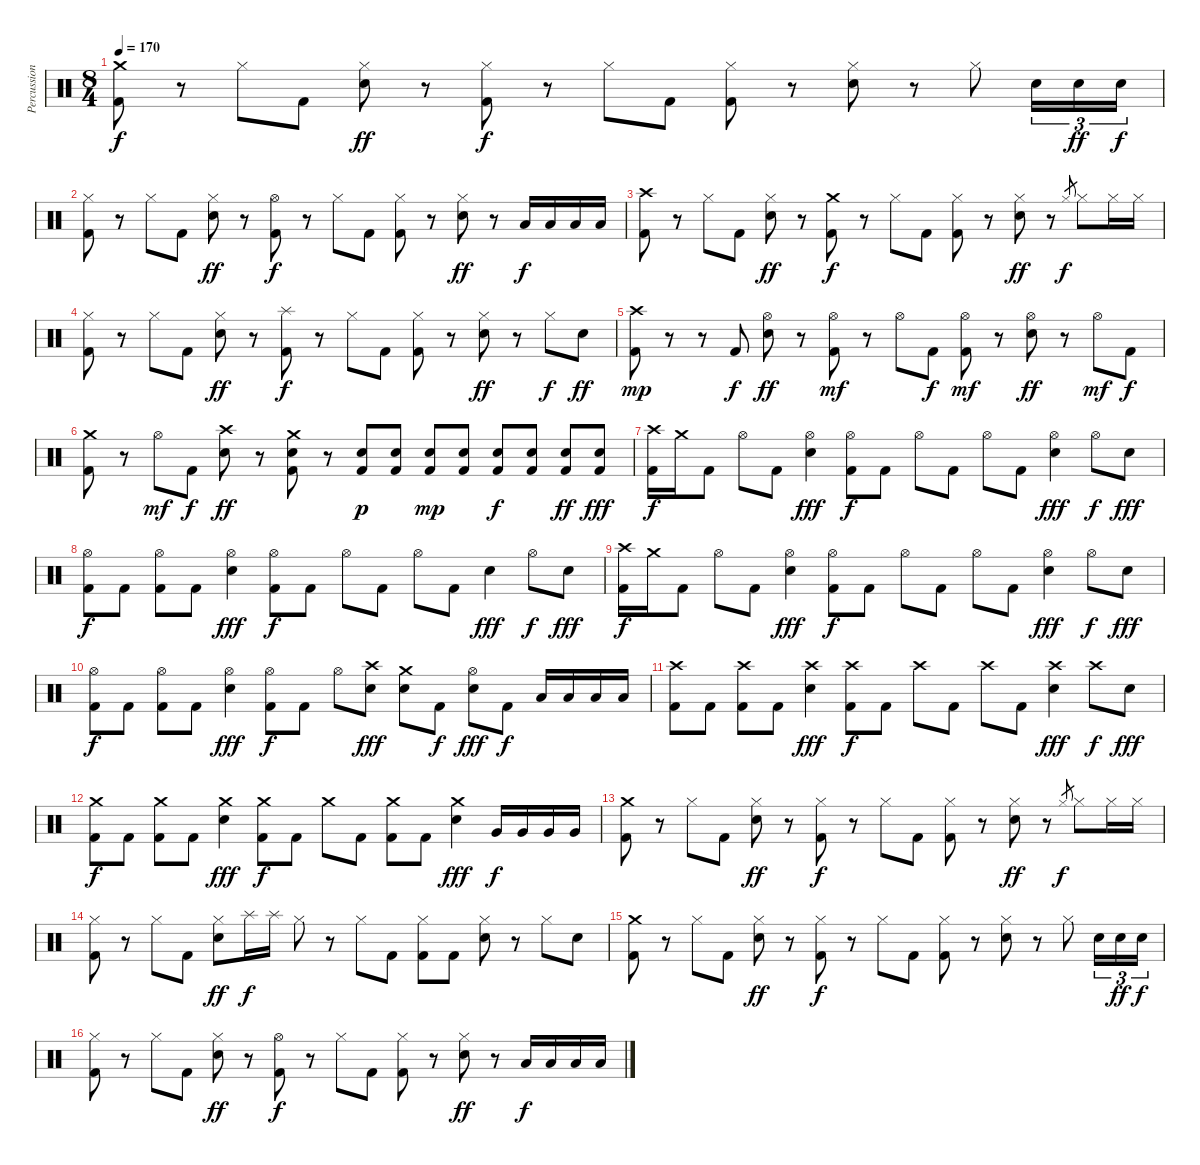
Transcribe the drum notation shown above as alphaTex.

\track ("Percussion" "Percussion") {instrument percussion}
\staff {score}
\articulation defaults
\ts (8 4)
\tempo 170
\clef neutral
\ks c
("Crash medium (hit)" "Kick (hit) 2").8{dy f} r.8 "Hi-Hat (closed)".8 "Kick (hit) 2".8 ("Hi-Hat (closed)" "Electric Snare (hit)").8{dy ff} r.8 ("Hi-Hat (closed)" "Kick (hit) 2").8{dy f} r.8 "Hi-Hat (closed)".8 "Kick (hit) 2".8 ("Hi-Hat (closed)" "Kick (hit) 2").8 r.8 ("Hi-Hat (closed)" "Electric Snare (hit)").8 r.8 "Hi-Hat (closed)".8 "Electric Snare (hit)".16{tu (3 2)} "Electric Snare (hit)".16{tu (3 2) dy ff} "Electric Snare (hit)".16{tu (3 2) dy f} |
("Hi-Hat (closed)" "Kick (hit) 2").8 r.8 "Hi-Hat (closed)".8 "Kick (hit) 2".8 ("Hi-Hat (closed)" "Electric Snare (hit)").8{dy ff} r.8 ("Hi-Hat (open)" "Kick (hit) 2").8{dy f} r.8 "Hi-Hat (closed)".8 "Kick (hit) 2".8 ("Hi-Hat (closed)" "Kick (hit) 2").8 r.8 ("Hi-Hat (closed)" "Electric Snare (hit)").8{dy ff} r.8 "Low Floor Tom (hit)".16{dy f} "Low Floor Tom (hit)".16 "Low Floor Tom (hit)".16 "Low Floor Tom (hit)".16 |
("Crash high (hit)" "Kick (hit) 2").8 r.8 "Hi-Hat (closed)".8 "Kick (hit) 2".8 ("Hi-Hat (closed)" "Electric Snare (hit)").8{dy ff} r.8 ("Crash medium (hit)" "Kick (hit) 2").8{dy f} r.8 "Hi-Hat (closed)".8 "Kick (hit) 2".8 ("Hi-Hat (closed)" "Kick (hit) 2").8 r.8 ("Hi-Hat (closed)" "Electric Snare (hit)").8{dy ff} r.8 "Hi-Hat (closed)".8{gr dy f} "Hi-Hat (closed)".8 "Hi-Hat (closed)".16 "Hi-Hat (closed)".16 |
("Hi-Hat (closed)" "Kick (hit) 2").8 r.8 "Hi-Hat (closed)".8 "Kick (hit) 2".8 ("Hi-Hat (closed)" "Electric Snare (hit)").8{dy ff} r.8 ("Splash (hit)" "Kick (hit) 2").8{dy f} r.8 "Hi-Hat (closed)".8 "Kick (hit) 2".8 ("Hi-Hat (closed)" "Kick (hit) 2").8 r.8 ("Hi-Hat (closed)" "Electric Snare (hit)").8{dy ff} r.8 "Hi-Hat (closed)".8{dy f} "Electric Snare (hit)".8{dy ff} |
("Crash high (hit)" "Kick (hit) 2").8{dy mp} r.8 r.8 "Kick (hit) 2".8{dy f} ("Hi-Hat (open)" "Electric Snare (hit)").8{dy ff} r.8 ("Hi-Hat (open)" "Kick (hit) 2").8{dy mf} r.8 "Hi-Hat (open)".8 "Kick (hit) 2".8{dy f} ("Hi-Hat (open)" "Kick (hit) 2").8{dy mf} r.8 ("Hi-Hat (open)" "Electric Snare (hit)").8{dy ff} r.8 "Hi-Hat (open)".8{dy mf} "Kick (hit) 2".8{dy f} |
("Crash medium (hit)" "Kick (hit) 2").8 r.8 "Hi-Hat (open)".8{dy mf} "Kick (hit) 2".8{dy f} ("Crash high (hit)" "Electric Snare (hit)").8{dy ff} r.8 ("Crash medium (hit)" "Kick (hit) 2" "Electric Snare (hit)").8 r.8 ("Kick (hit) 2" "Electric Snare (hit)").8{dy p} ("Kick (hit) 2" "Electric Snare (hit)").8 ("Kick (hit) 2" "Electric Snare (hit)").8{dy mp} ("Kick (hit) 2" "Electric Snare (hit)").8 ("Kick (hit) 2" "Electric Snare (hit)").8{dy f} ("Kick (hit) 2" "Electric Snare (hit)").8 ("Kick (hit) 2" "Electric Snare (hit)").8{dy ff} ("Kick (hit) 2" "Electric Snare (hit)").8{dy fff} |
("Kick (hit) 2" "Crash high (hit)").16{dy f} "Crash medium (hit)".16 "Kick (hit) 2".8 "Hi-Hat (open)".8 "Kick (hit) 2".8 ("Hi-Hat (open)" "Electric Snare (hit)").4{dy fff} ("Kick (hit) 2" "Hi-Hat (open)").8{dy f} "Kick (hit) 2".8 "Hi-Hat (open)".8 "Kick (hit) 2".8 "Hi-Hat (open)".8 "Kick (hit) 2".8 ("Hi-Hat (open)" "Electric Snare (hit)").4{dy fff} "Hi-Hat (open)".8{dy f} "Electric Snare (hit)".8{dy fff} |
("Kick (hit) 2" "Hi-Hat (open)").8{dy f} "Kick (hit) 2".8 ("Kick (hit) 2" "Hi-Hat (open)").8 "Kick (hit) 2".8 ("Hi-Hat (open)" "Electric Snare (hit)").4{dy fff} ("Kick (hit) 2" "Hi-Hat (open)").8{dy f} "Kick (hit) 2".8 "Hi-Hat (open)".8 "Kick (hit) 2".8 "Hi-Hat (open)".8 "Kick (hit) 2".8 "Electric Snare (hit)".4{dy fff} "Hi-Hat (open)".8{dy f} "Electric Snare (hit)".8{dy fff} |
("Kick (hit) 2" "Crash high (hit)").16{dy f} "Crash medium (hit)".16 "Kick (hit) 2".8 "Hi-Hat (open)".8 "Kick (hit) 2".8 ("Hi-Hat (open)" "Electric Snare (hit)").4{dy fff} ("Kick (hit) 2" "Hi-Hat (open)").8{dy f} "Kick (hit) 2".8 "Hi-Hat (open)".8 "Kick (hit) 2".8 "Hi-Hat (open)".8 "Kick (hit) 2".8 ("Hi-Hat (open)" "Electric Snare (hit)").4{dy fff} "Hi-Hat (open)".8{dy f} "Electric Snare (hit)".8{dy fff} |
("Kick (hit) 2" "Hi-Hat (open)").8{dy f} "Kick (hit) 2".8 ("Kick (hit) 2" "Hi-Hat (open)").8 "Kick (hit) 2".8 ("Hi-Hat (open)" "Electric Snare (hit)").4{dy fff} ("Kick (hit) 2" "Hi-Hat (open)").8{dy f} "Kick (hit) 2".8 "Hi-Hat (open)".8 ("Crash high (hit)" "Electric Snare (hit)").8{dy fff} ("Crash medium (hit)" "Electric Snare (hit)").8 "Kick (hit) 2".8{dy f} ("Hi-Hat (open)" "Electric Snare (hit)").8{dy fff} "Kick (hit) 2".8{dy f} "Low Floor Tom (hit)".16 "Low Floor Tom (hit)".16 "Low Floor Tom (hit)".16 "Low Floor Tom (hit)".16 |
("Kick (hit) 2" "Crash high (hit)").8 "Kick (hit) 2".8 ("Kick (hit) 2" "Crash high (hit)").8 "Kick (hit) 2".8 ("Crash high (hit)" "Electric Snare (hit)").4{dy fff} ("Kick (hit) 2" "Crash high (hit)").8{dy f} "Kick (hit) 2".8 "Crash high (hit)".8 "Kick (hit) 2".8 "Crash high (hit)".8 "Kick (hit) 2".8 ("Crash high (hit)" "Electric Snare (hit)").4{dy fff} "Crash high (hit)".8{dy f} "Electric Snare (hit)".8{dy fff} |
("Kick (hit) 2" "Crash medium (hit)").8{dy f} "Kick (hit) 2".8 ("Kick (hit) 2" "Crash medium (hit)").8 "Kick (hit) 2".8 ("Crash medium (hit)" "Electric Snare (hit)").4{dy fff} ("Kick (hit) 2" "Crash medium (hit)").8{dy f} "Kick (hit) 2".8 "Crash medium (hit)".8 "Kick (hit) 2".8 ("Kick (hit) 2" "Crash medium (hit)").8 "Kick (hit) 2".8 ("Crash medium (hit)" "Electric Snare (hit)").4{dy fff} "Very Low Tom (hit)".16{dy f} "Very Low Tom (hit)".16 "Very Low Tom (hit)".16 "Very Low Tom (hit)".16 |
("Kick (hit) 2" "Crash medium (hit)").8 r.8 "Hi-Hat (closed)".8 "Kick (hit) 2".8 ("Hi-Hat (closed)" "Electric Snare (hit)").8{dy ff} r.8 ("Hi-Hat (closed)" "Kick (hit) 2").8{dy f} r.8 "Hi-Hat (closed)".8 "Kick (hit) 2".8 ("Hi-Hat (closed)" "Kick (hit) 2").8 r.8 ("Hi-Hat (closed)" "Electric Snare (hit)").8{dy ff} r.8 "Hi-Hat (closed)".8{gr dy f} "Hi-Hat (closed)".8 "Hi-Hat (closed)".16 "Hi-Hat (closed)".16 |
("Hi-Hat (closed)" "Kick (hit) 2").8 r.8 "Hi-Hat (closed)".8 "Kick (hit) 2".8 ("Hi-Hat (closed)" "Electric Snare (hit)").8{dy ff} "Splash (hit)".16{dy f} "Splash (hit)".16 "Hi-Hat (closed)".8 r.8 "Hi-Hat (closed)".8 "Kick (hit) 2".8 ("Hi-Hat (closed)" "Kick (hit) 2").8 "Kick (hit) 2".8 ("Hi-Hat (closed)" "Electric Snare (hit)").8 r.8 "Hi-Hat (closed)".8 "Electric Snare (hit)".8 |
("Crash medium (hit)" "Kick (hit) 2").8 r.8 "Hi-Hat (closed)".8 "Kick (hit) 2".8 ("Hi-Hat (closed)" "Electric Snare (hit)").8{dy ff} r.8 ("Hi-Hat (closed)" "Kick (hit) 2").8{dy f} r.8 "Hi-Hat (closed)".8 "Kick (hit) 2".8 ("Hi-Hat (closed)" "Kick (hit) 2").8 r.8 ("Hi-Hat (closed)" "Electric Snare (hit)").8 r.8 "Hi-Hat (closed)".8 "Electric Snare (hit)".16{tu (3 2)} "Electric Snare (hit)".16{tu (3 2) dy ff} "Electric Snare (hit)".16{tu (3 2) dy f} |
("Hi-Hat (closed)" "Kick (hit) 2").8 r.8 "Hi-Hat (closed)".8 "Kick (hit) 2".8 ("Hi-Hat (closed)" "Electric Snare (hit)").8{dy ff} r.8 ("Hi-Hat (open)" "Kick (hit) 2").8{dy f} r.8 "Hi-Hat (closed)".8 "Kick (hit) 2".8 ("Hi-Hat (closed)" "Kick (hit) 2").8 r.8 ("Hi-Hat (closed)" "Electric Snare (hit)").8{dy ff} r.8 "Low Floor Tom (hit)".16{dy f} "Low Floor Tom (hit)".16 "Low Floor Tom (hit)".16 "Low Floor Tom (hit)".16
